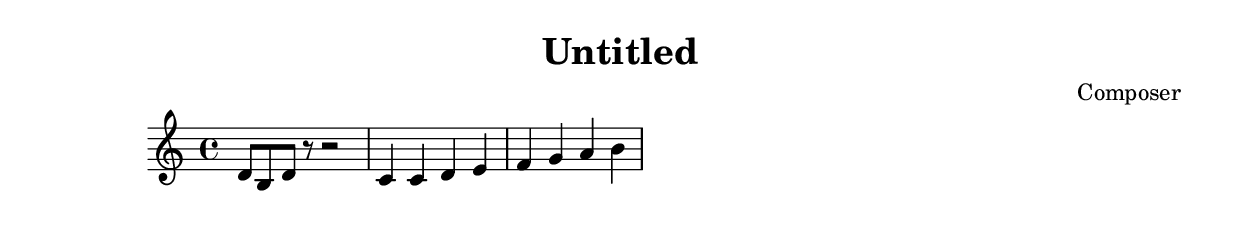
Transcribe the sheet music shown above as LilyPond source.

\header {
  title = "Untitled"
  composer = "Composer"
}

\score {
  \relative c' {

d8 b d r r2
    c4 c4 d4 e4 f4 g4 a4 b4
  }

  \layout {}
  \midi {}
}